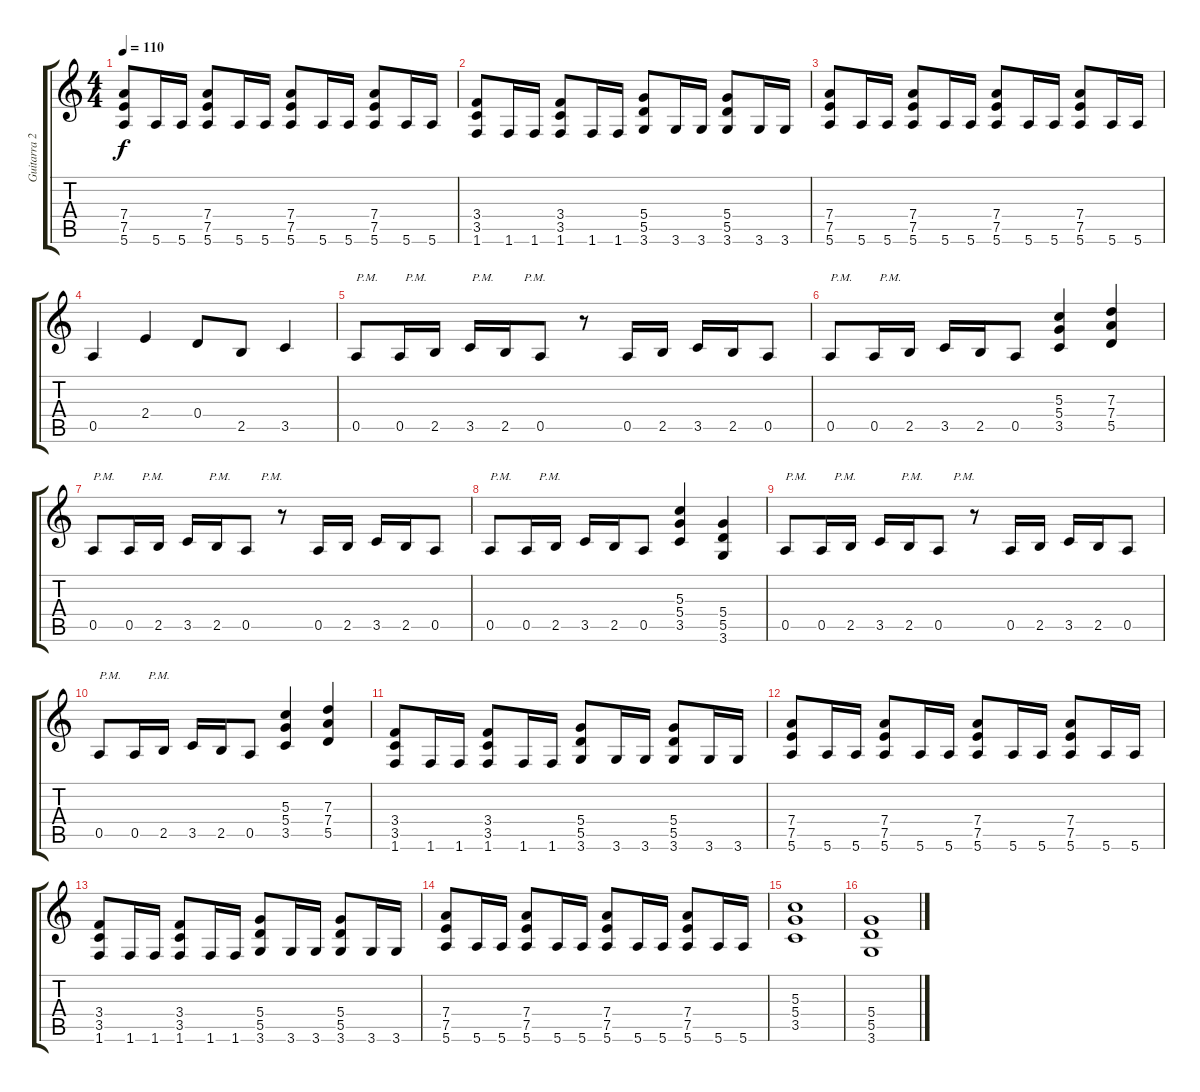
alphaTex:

\track ("Guitarra 2" "Guitarra 2") {instrument distortionguitar}
\staff {score tabs}
\tuning (E4 B3 G3 D3 A2 E2) {hide}
\ts (4 4)
\tempo 110
\clef g2
\ks c
(7.4 7.5 5.6).8{dy f} 5.6.16 5.6.16 (7.4 7.5 5.6).8 5.6.16 5.6.16 (7.4 7.5 5.6).8 5.6.16 5.6.16 (7.4 7.5 5.6).8 5.6.16 5.6.16 |
(3.4 3.5 1.6).8 1.6.16 1.6.16 (3.4 3.5 1.6).8 1.6.16 1.6.16 (5.4 5.5 3.6).8 3.6.16 3.6.16 (5.4 5.5 3.6).8 3.6.16 3.6.16 |
(7.4 7.5 5.6).8 5.6.16 5.6.16 (7.4 7.5 5.6).8 5.6.16 5.6.16 (7.4 7.5 5.6).8 5.6.16 5.6.16 (7.4 7.5 5.6).8 5.6.16 5.6.16 |
0.5.4 2.4.4 0.4.8 2.5.8 3.5.4 |
0.5.8{txt "P.M.         P.M.               P.M.          P.M."} 0.5.16 2.5.16 3.5.16 2.5.16 0.5.8 r.8 0.5.16 2.5.16 3.5.16 2.5.16 0.5.8 |
0.5.8{txt "P.M.         P.M.               "} 0.5.16 2.5.16 3.5.16 2.5.16 0.5.8 (5.3 5.4 3.5).4 (7.3 7.4 5.5).4 |
0.5.8{txt "P.M.         P.M.               P.M.          P.M."} 0.5.16 2.5.16 3.5.16 2.5.16 0.5.8 r.8 0.5.16 2.5.16 3.5.16 2.5.16 0.5.8 |
0.5.8{txt "P.M.         P.M.               "} 0.5.16 2.5.16 3.5.16 2.5.16 0.5.8 (5.3 5.4 3.5).4 (5.4 5.5 3.6).4 |
0.5.8{txt "P.M.         P.M.               P.M.          P.M."} 0.5.16 2.5.16 3.5.16 2.5.16 0.5.8 r.8 0.5.16 2.5.16 3.5.16 2.5.16 0.5.8 |
0.5.8{txt "P.M.         P.M.               "} 0.5.16 2.5.16 3.5.16 2.5.16 0.5.8 (5.3 5.4 3.5).4 (7.3 7.4 5.5).4 |
(3.4 3.5 1.6).8 1.6.16 1.6.16 (3.4 3.5 1.6).8 1.6.16 1.6.16 (5.4 5.5 3.6).8 3.6.16 3.6.16 (5.4 5.5 3.6).8 3.6.16 3.6.16 |
(7.4 7.5 5.6).8 5.6.16 5.6.16 (7.4 7.5 5.6).8 5.6.16 5.6.16 (7.4 7.5 5.6).8 5.6.16 5.6.16 (7.4 7.5 5.6).8 5.6.16 5.6.16 |
(3.4 3.5 1.6).8 1.6.16 1.6.16 (3.4 3.5 1.6).8 1.6.16 1.6.16 (5.4 5.5 3.6).8 3.6.16 3.6.16 (5.4 5.5 3.6).8 3.6.16 3.6.16 |
(7.4 7.5 5.6).8 5.6.16 5.6.16 (7.4 7.5 5.6).8 5.6.16 5.6.16 (7.4 7.5 5.6).8 5.6.16 5.6.16 (7.4 7.5 5.6).8 5.6.16 5.6.16 |
(5.3 5.4 3.5).1 |
(5.4 5.5 3.6).1
